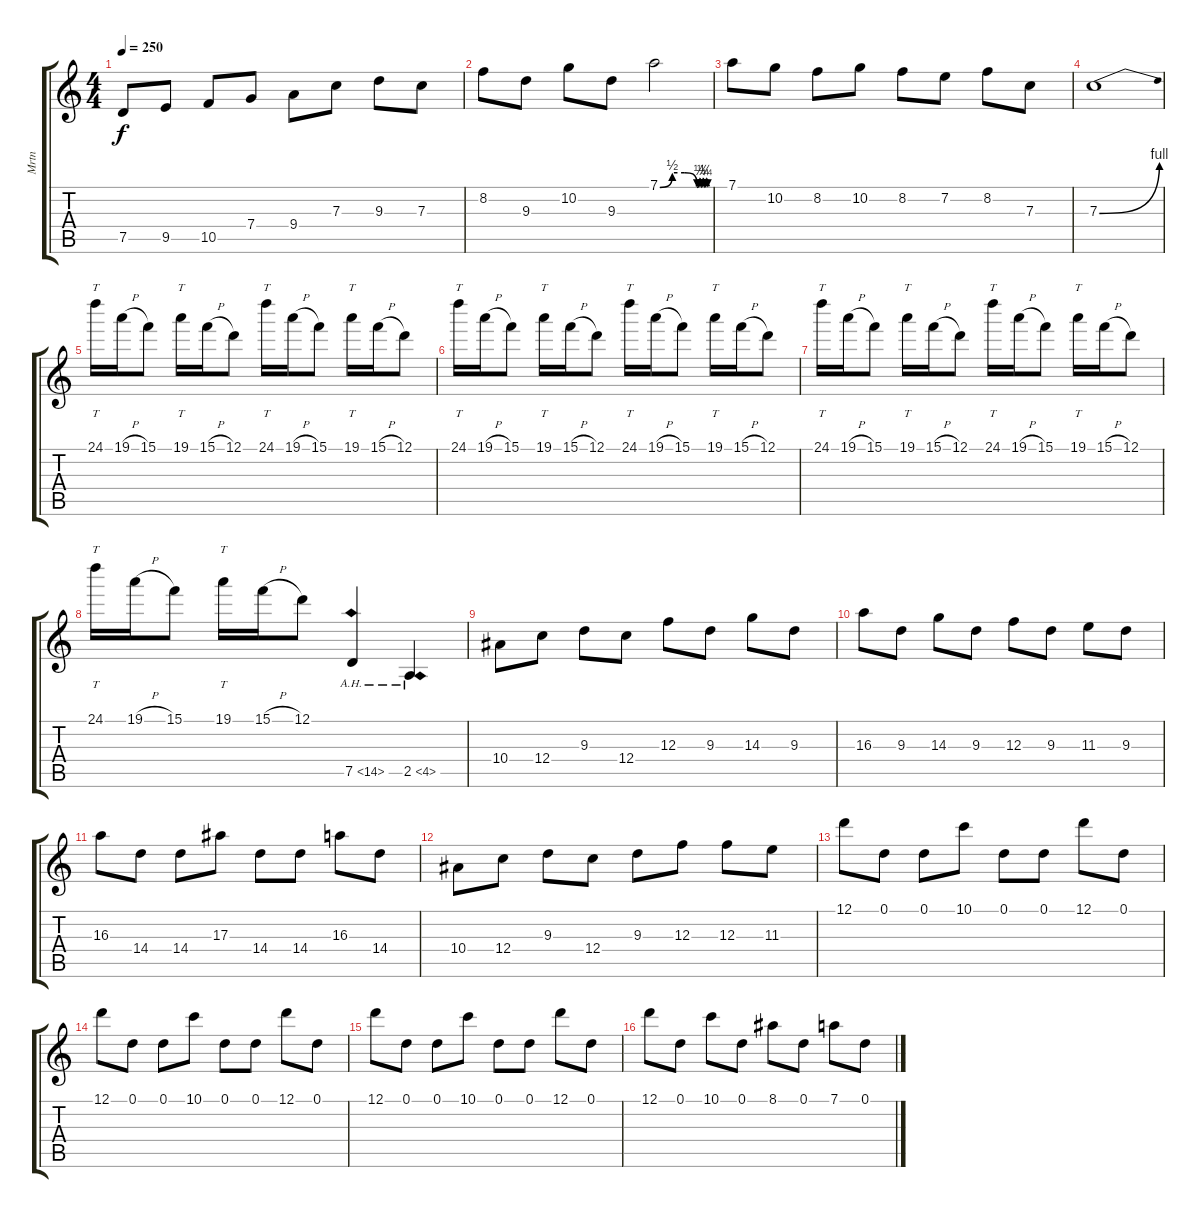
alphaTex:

\track ("Mrtn" "Mrtn") {instrument distortionguitar}
\staff {score tabs}
\tuning (D4 A3 F3 C3 G2 D2) {hide}
\ts (4 4)
\tempo 250
\clef g2
\ks c
7.5.8{dy f} 9.5.8 10.5.8 7.4.8 9.4.8 7.3.8 9.3.8 7.3.8 |
8.2.8 9.3.8 10.2.8 9.3.8 7.1{be (custom 0 0 15 2 30 2 45 0 48 1 50 0 52 1 54 0 56 1 58 0 60 0)}.2 |
7.1.8 10.2.8 8.2.8 10.2.8 8.2.8 7.2.8 8.2.8 7.3.8 |
7.3{be (bend 0 0 60 4)}.1 |
24.1.16{tt} 19.1{h}.16 15.1.8 19.1.16{tt} 15.1{h}.16 12.1.8 24.1.16{tt} 19.1{h}.16 15.1.8 19.1.16{tt} 15.1{h}.16 12.1.8 |
24.1.16{tt} 19.1{h}.16 15.1.8 19.1.16{tt} 15.1{h}.16 12.1.8 24.1.16{tt} 19.1{h}.16 15.1.8 19.1.16{tt} 15.1{h}.16 12.1.8 |
24.1.16{tt} 19.1{h}.16 15.1.8 19.1.16{tt} 15.1{h}.16 12.1.8 24.1.16{tt} 19.1{h}.16 15.1.8 19.1.16{tt} 15.1{h}.16 12.1.8 |
24.1.16{tt} 19.1{h}.16 15.1.8 19.1.16{tt} 15.1{h}.16 12.1.8 7.5{ah 7}.4 2.5{ah 2}.4 |
10.4.8 12.4.8 9.3.8 12.4.8 12.3.8 9.3.8 14.3.8 9.3.8 |
16.3.8 9.3.8 14.3.8 9.3.8 12.3.8 9.3.8 11.3.8 9.3.8 |
16.3.8 14.4.8 14.4.8 17.3.8 14.4.8 14.4.8 16.3.8 14.4.8 |
10.4.8 12.4.8 9.3.8 12.4.8 9.3.8 12.3.8 12.3.8 11.3.8 |
12.1.8 0.1.8 0.1.8 10.1.8 0.1.8 0.1.8 12.1.8 0.1.8 |
12.1.8 0.1.8 0.1.8 10.1.8 0.1.8 0.1.8 12.1.8 0.1.8 |
12.1.8 0.1.8 0.1.8 10.1.8 0.1.8 0.1.8 12.1.8 0.1.8 |
12.1.8 0.1.8 10.1.8 0.1.8 8.1.8 0.1.8 7.1.8 0.1.8
